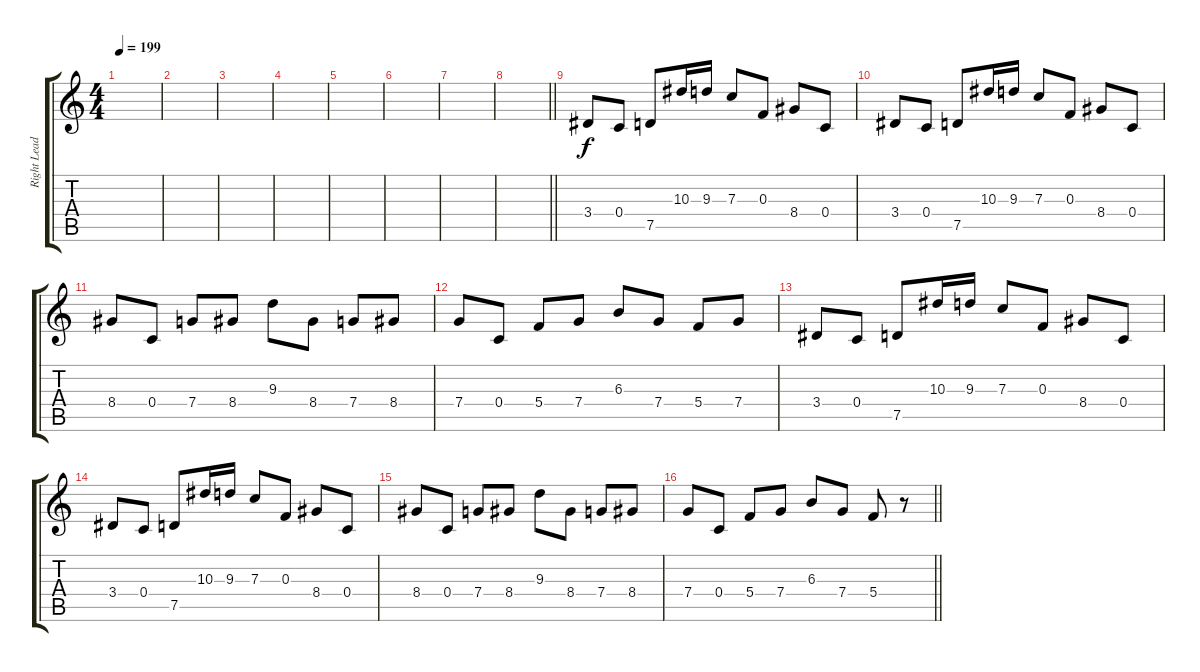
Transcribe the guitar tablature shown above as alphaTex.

\track ("Right Lead 1" "Right Lead") {instrument distortionguitar}
\staff {score tabs}
\tuning (D4 A3 F3 C3 G2 C2) {hide}
\ts (4 4)
\section ("" "")
\tempo 199
\clef g2
\ks c
|
|
|
|
|
|
|
\barLineRight lightlight
|
\section ("" "")
3.4.8 0.4.8 7.5.8 10.3.16 9.3.16 7.3.8 0.3.8 8.4.8 0.4.8 |
3.4.8 0.4.8 7.5.8 10.3.16 9.3.16 7.3.8 0.3.8 8.4.8 0.4.8 |
8.4.8 0.4.8 7.4.8 8.4.8 9.3.8 8.4.8 7.4.8 8.4.8 |
7.4.8 0.4.8 5.4.8 7.4.8 6.3.8 7.4.8 5.4.8 7.4.8 |
3.4.8 0.4.8 7.5.8 10.3.16 9.3.16 7.3.8 0.3.8 8.4.8 0.4.8 |
3.4.8 0.4.8 7.5.8 10.3.16 9.3.16 7.3.8 0.3.8 8.4.8 0.4.8 |
8.4.8 0.4.8 7.4.8 8.4.8 9.3.8 8.4.8 7.4.8 8.4.8 |
\barLineRight lightlight
7.4.8 0.4.8 5.4.8 7.4.8 6.3.8 7.4.8 5.4.8 r.8
